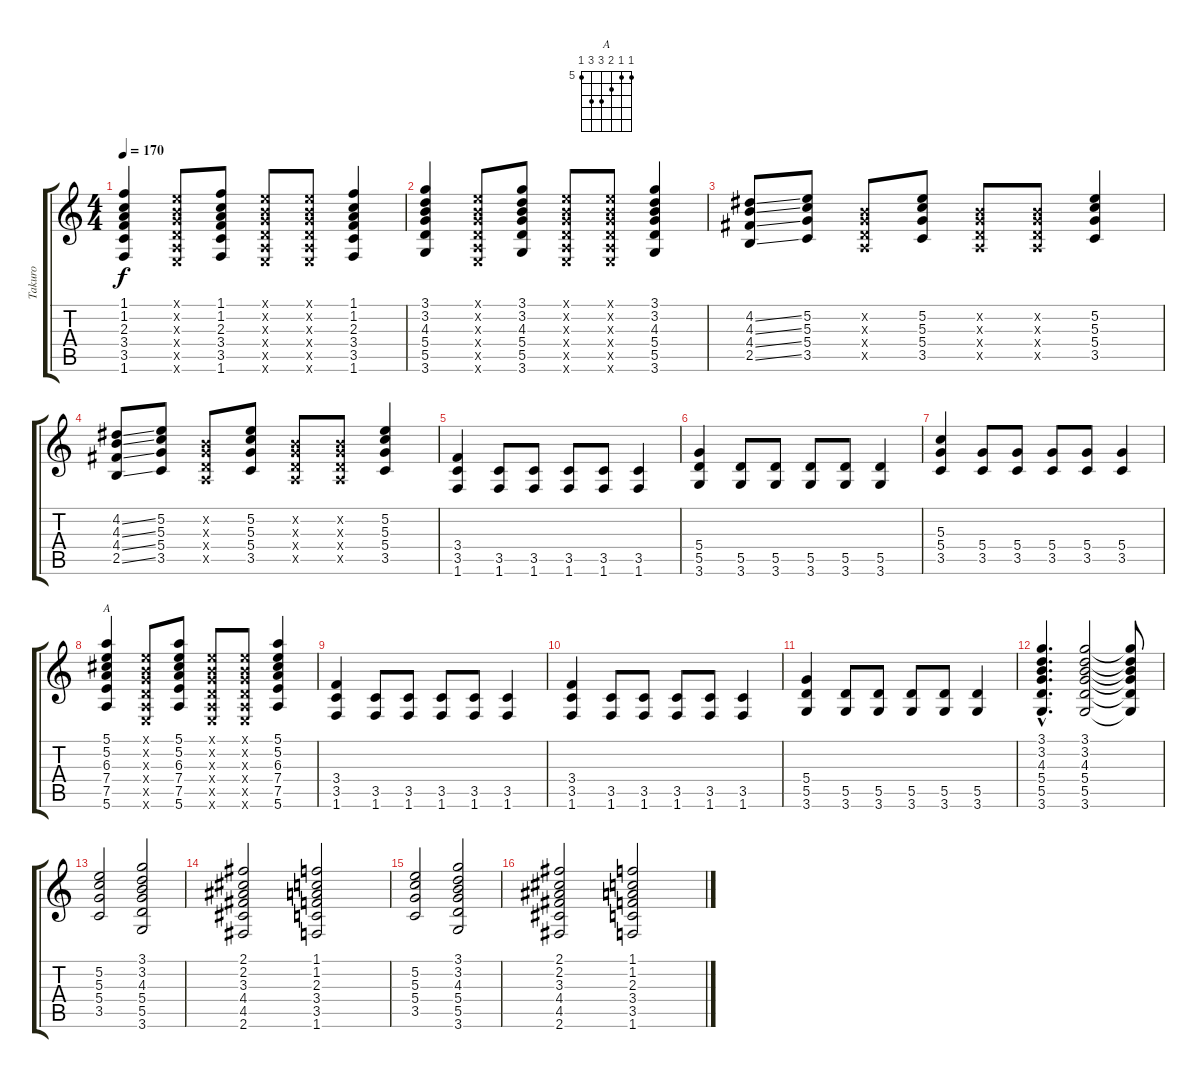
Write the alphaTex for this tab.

\track ("Takuro" "Takuro") {instrument distortionguitar}
\staff {score tabs}
\tuning (E4 B3 G3 D3 A2 E2) {hide}
\chord ("A" 5 5 6 7 7 5) {firstfret 5}
\ts (4 4)
\tempo 170
\clef g2
\ks c
(1.1 1.2 2.3 3.4 3.5 1.6).4{dy f} (0.1{x} 0.2{x} 0.3{x} 0.4{x} 0.5{x} 0.6{x}).8 (1.1 1.2 2.3 3.4 3.5 1.6).8 (0.1{x} 0.2{x} 0.3{x} 0.4{x} 0.5{x} 0.6{x}).8 (0.1{x} 0.2{x} 0.3{x} 0.4{x} 0.5{x} 0.6{x}).8 (1.1 1.2 2.3 3.4 3.5 1.6).4 |
(3.1 3.2 4.3 5.4 5.5 3.6).4 (0.1{x} 0.2{x} 0.3{x} 0.4{x} 0.5{x} 0.6{x}).8 (3.1 3.2 4.3 5.4 5.5 3.6).8 (0.1{x} 0.2{x} 0.3{x} 0.4{x} 0.5{x} 0.6{x}).8 (0.1{x} 0.2{x} 0.3{x} 0.4{x} 0.5{x} 0.6{x}).8 (3.1 3.2 4.3 5.4 5.5 3.6).4 |
(4.2{ss} 4.3{ss} 4.4{ss} 2.5{ss}).8 (5.2 5.3 5.4 3.5).8 (0.2{x} 0.3{x} 0.4{x} 0.5{x}).8 (5.2 5.3 5.4 3.5).8 (0.2{x} 0.3{x} 0.4{x} 0.5{x}).8 (0.2{x} 0.3{x} 0.4{x} 0.5{x}).8 (5.2 5.3 5.4 3.5).4 |
(4.2{ss} 4.3{ss} 4.4{ss} 2.5{ss}).8 (5.2 5.3 5.4 3.5).8 (0.2{x} 0.3{x} 0.4{x} 0.5{x}).8 (5.2 5.3 5.4 3.5).8 (0.2{x} 0.3{x} 0.4{x} 0.5{x}).8 (0.2{x} 0.3{x} 0.4{x} 0.5{x}).8 (5.2 5.3 5.4 3.5).4 |
(3.4 3.5 1.6).4 (3.5 1.6).8 (3.5 1.6).8 (3.5 1.6).8 (3.5 1.6).8 (3.5 1.6).4 |
(5.4 5.5 3.6).4 (5.5 3.6).8 (5.5 3.6).8 (5.5 3.6).8 (5.5 3.6).8 (5.5 3.6).4 |
(5.3 5.4 3.5).4 (5.4 3.5).8 (5.4 3.5).8 (5.4 3.5).8 (5.4 3.5).8 (5.4 3.5).4 |
(5.1 5.2 6.3 7.4 7.5 5.6).4{ch "A"} (0.1{x} 0.2{x} 0.3{x} 0.4{x} 0.5{x} 0.6{x}).8 (5.1 5.2 6.3 7.4 7.5 5.6).8 (0.1{x} 0.2{x} 0.3{x} 0.4{x} 0.5{x} 0.6{x}).8 (0.1{x} 0.2{x} 0.3{x} 0.4{x} 0.5{x} 0.6{x}).8 (5.1 5.2 6.3 7.4 7.5 5.6).4 |
(3.4 3.5 1.6).4 (3.5 1.6).8 (3.5 1.6).8 (3.5 1.6).8 (3.5 1.6).8 (3.5 1.6).4 |
(3.4 3.5 1.6).4 (3.5 1.6).8 (3.5 1.6).8 (3.5 1.6).8 (3.5 1.6).8 (3.5 1.6).4 |
(5.4 5.5 3.6).4 (5.5 3.6).8 (5.5 3.6).8 (5.5 3.6).8 (5.5 3.6).8 (5.5 3.6).4 |
(3.1{hac} 3.2{hac} 4.3{hac} 5.4{hac} 5.5{hac} 3.6{hac}).4{d} (3.1 3.2 4.3 5.4 5.5 3.6).2 (3.1{t} 3.2{t} 4.3{t} 5.4{t} 5.5{t} 3.6{t}).8 |
(5.2 5.3 5.4 3.5).2 (3.1 3.2 4.3 5.4 5.5 3.6).2 |
(2.1 2.2 3.3 4.4 4.5 2.6).2 (1.1 1.2 2.3 3.4 3.5 1.6).2 |
(5.2 5.3 5.4 3.5).2 (3.1 3.2 4.3 5.4 5.5 3.6).2 |
(2.1 2.2 3.3 4.4 4.5 2.6).2 (1.1 1.2 2.3 3.4 3.5 1.6).2
